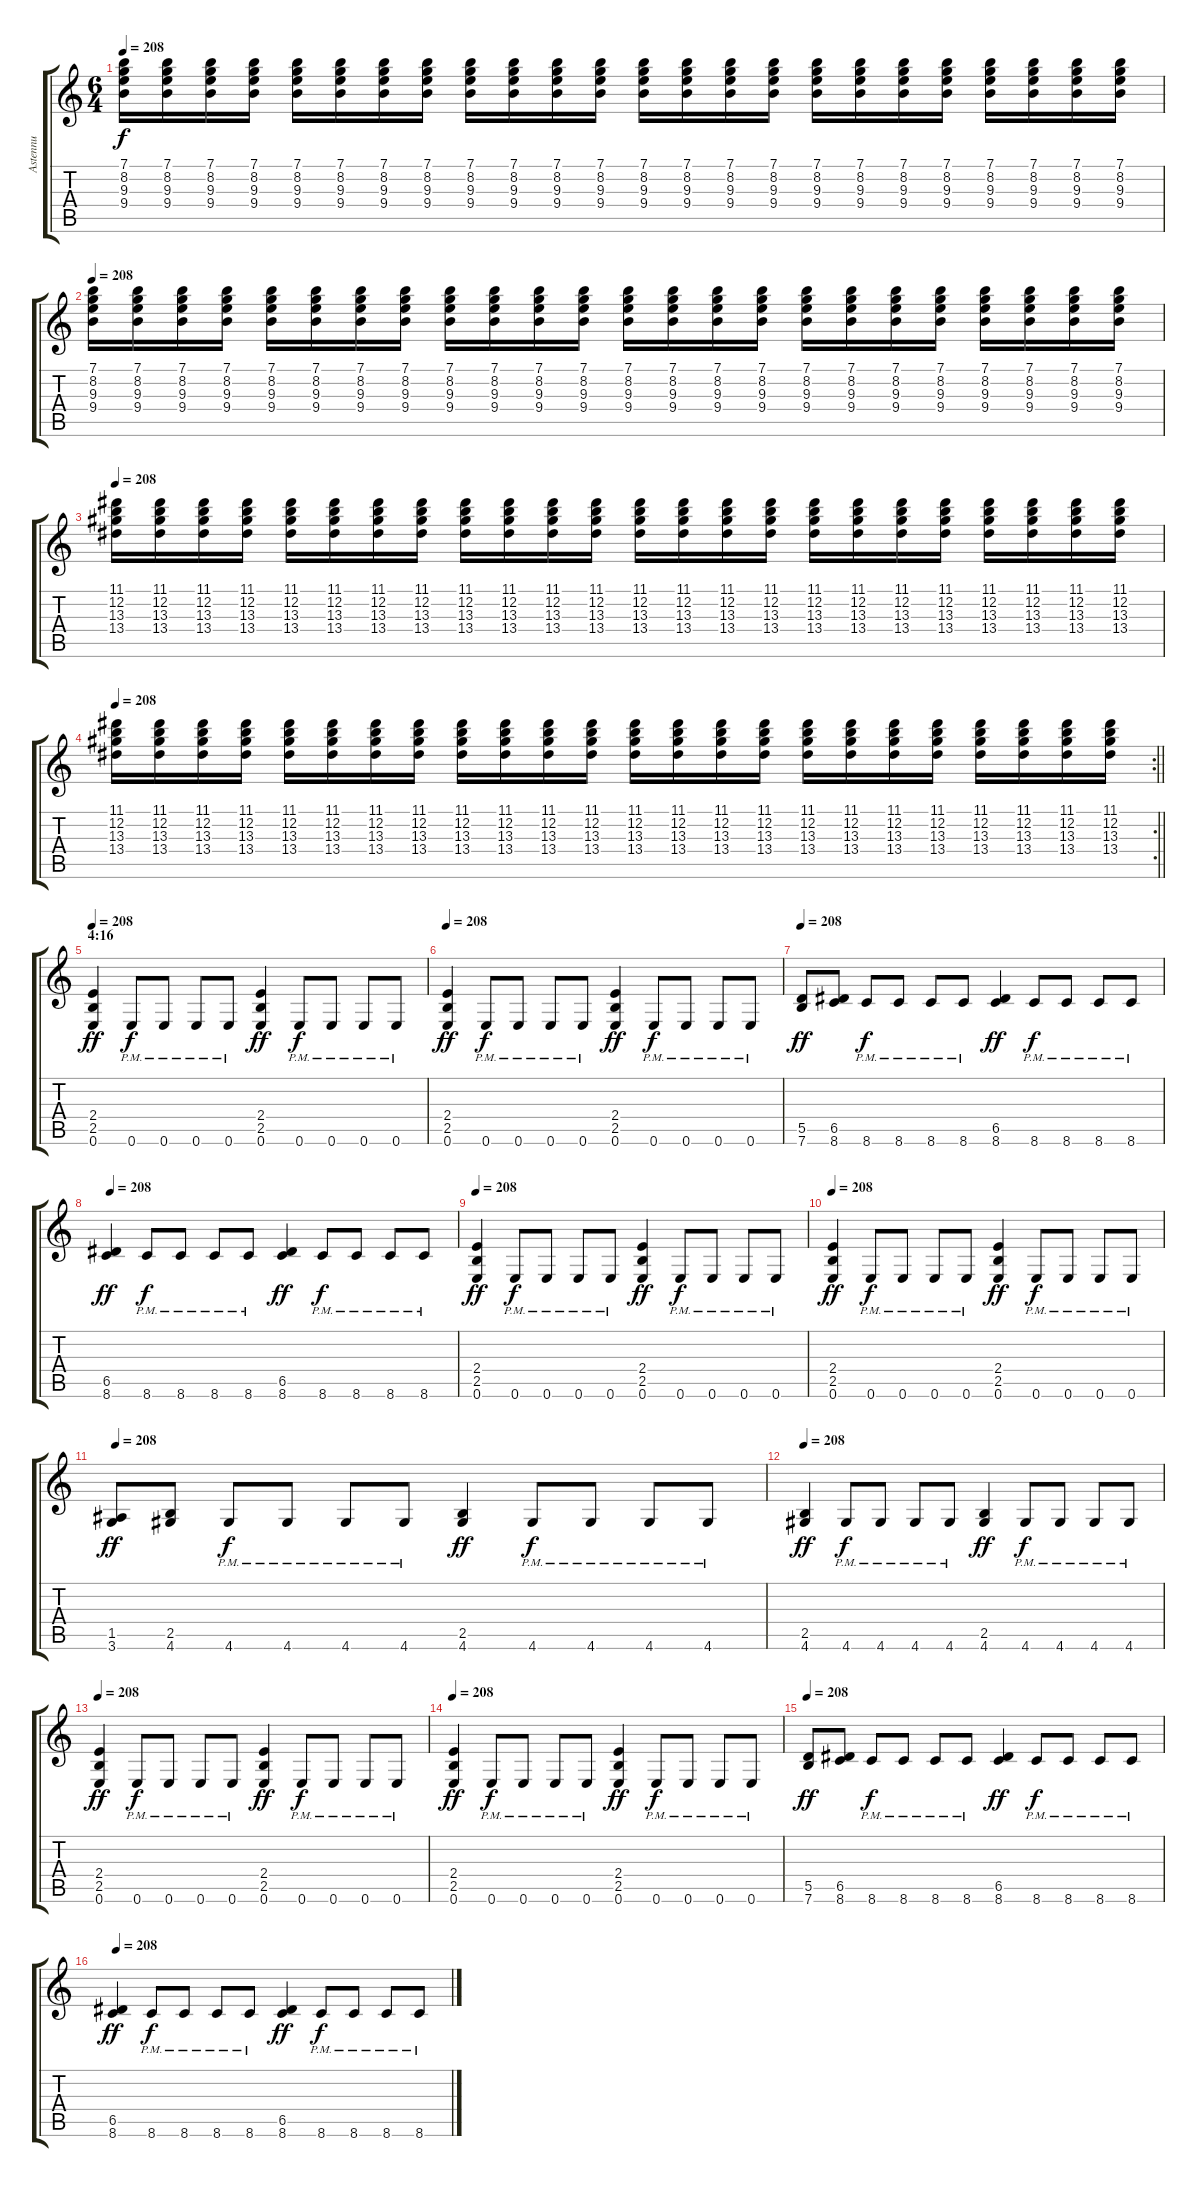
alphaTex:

\track ("Astennu" "Astennu") {instrument distortionguitar}
\staff {score tabs}
\tuning (E4 B3 G3 D3 A2 E2) {hide}
\ts (6 4)
\tempo 208
\clef g2
\ks c
(7.1 8.2 9.3 9.4).16{dy f} (7.1 8.2 9.3 9.4).16 (7.1 8.2 9.3 9.4).16 (7.1 8.2 9.3 9.4).16 (7.1 8.2 9.3 9.4).16 (7.1 8.2 9.3 9.4).16 (7.1 8.2 9.3 9.4).16 (7.1 8.2 9.3 9.4).16 (7.1 8.2 9.3 9.4).16 (7.1 8.2 9.3 9.4).16 (7.1 8.2 9.3 9.4).16 (7.1 8.2 9.3 9.4).16 (7.1 8.2 9.3 9.4).16 (7.1 8.2 9.3 9.4).16 (7.1 8.2 9.3 9.4).16 (7.1 8.2 9.3 9.4).16 (7.1 8.2 9.3 9.4).16 (7.1 8.2 9.3 9.4).16 (7.1 8.2 9.3 9.4).16 (7.1 8.2 9.3 9.4).16 (7.1 8.2 9.3 9.4).16 (7.1 8.2 9.3 9.4).16 (7.1 8.2 9.3 9.4).16 (7.1 8.2 9.3 9.4).16 |
\tempo 208
(7.1 8.2 9.3 9.4).16 (7.1 8.2 9.3 9.4).16 (7.1 8.2 9.3 9.4).16 (7.1 8.2 9.3 9.4).16 (7.1 8.2 9.3 9.4).16 (7.1 8.2 9.3 9.4).16 (7.1 8.2 9.3 9.4).16 (7.1 8.2 9.3 9.4).16 (7.1 8.2 9.3 9.4).16 (7.1 8.2 9.3 9.4).16 (7.1 8.2 9.3 9.4).16 (7.1 8.2 9.3 9.4).16 (7.1 8.2 9.3 9.4).16 (7.1 8.2 9.3 9.4).16 (7.1 8.2 9.3 9.4).16 (7.1 8.2 9.3 9.4).16 (7.1 8.2 9.3 9.4).16 (7.1 8.2 9.3 9.4).16 (7.1 8.2 9.3 9.4).16 (7.1 8.2 9.3 9.4).16 (7.1 8.2 9.3 9.4).16 (7.1 8.2 9.3 9.4).16 (7.1 8.2 9.3 9.4).16 (7.1 8.2 9.3 9.4).16 |
\tempo 208
(11.1 12.2 13.3 13.4).16 (11.1 12.2 13.3 13.4).16 (11.1 12.2 13.3 13.4).16 (11.1 12.2 13.3 13.4).16 (11.1 12.2 13.3 13.4).16 (11.1 12.2 13.3 13.4).16 (11.1 12.2 13.3 13.4).16 (11.1 12.2 13.3 13.4).16 (11.1 12.2 13.3 13.4).16 (11.1 12.2 13.3 13.4).16 (11.1 12.2 13.3 13.4).16 (11.1 12.2 13.3 13.4).16 (11.1 12.2 13.3 13.4).16 (11.1 12.2 13.3 13.4).16 (11.1 12.2 13.3 13.4).16 (11.1 12.2 13.3 13.4).16 (11.1 12.2 13.3 13.4).16 (11.1 12.2 13.3 13.4).16 (11.1 12.2 13.3 13.4).16 (11.1 12.2 13.3 13.4).16 (11.1 12.2 13.3 13.4).16 (11.1 12.2 13.3 13.4).16 (11.1 12.2 13.3 13.4).16 (11.1 12.2 13.3 13.4).16 |
\rc 2
\tempo 208
\barLineRight lightlight
(11.1 12.2 13.3 13.4).16 (11.1 12.2 13.3 13.4).16 (11.1 12.2 13.3 13.4).16 (11.1 12.2 13.3 13.4).16 (11.1 12.2 13.3 13.4).16 (11.1 12.2 13.3 13.4).16 (11.1 12.2 13.3 13.4).16 (11.1 12.2 13.3 13.4).16 (11.1 12.2 13.3 13.4).16 (11.1 12.2 13.3 13.4).16 (11.1 12.2 13.3 13.4).16 (11.1 12.2 13.3 13.4).16 (11.1 12.2 13.3 13.4).16 (11.1 12.2 13.3 13.4).16 (11.1 12.2 13.3 13.4).16 (11.1 12.2 13.3 13.4).16 (11.1 12.2 13.3 13.4).16 (11.1 12.2 13.3 13.4).16 (11.1 12.2 13.3 13.4).16 (11.1 12.2 13.3 13.4).16 (11.1 12.2 13.3 13.4).16 (11.1 12.2 13.3 13.4).16 (11.1 12.2 13.3 13.4).16 (11.1 12.2 13.3 13.4).16 |
\section ("" "4:16")
\tempo 208
(2.4 2.5 0.6).4{dy ff} 0.6{pm}.8{dy f} 0.6{pm}.8 0.6{pm}.8 0.6{pm}.8 (2.4 2.5 0.6).4{dy ff} 0.6{pm}.8{dy f} 0.6{pm}.8 0.6{pm}.8 0.6{pm}.8 |
\tempo 208
(2.4 2.5 0.6).4{dy ff} 0.6{pm}.8{dy f} 0.6{pm}.8 0.6{pm}.8 0.6{pm}.8 (2.4 2.5 0.6).4{dy ff} 0.6{pm}.8{dy f} 0.6{pm}.8 0.6{pm}.8 0.6{pm}.8 |
\tempo 208
(5.5 7.6).8{dy ff} (6.5 8.6).8 8.6{pm}.8{dy f} 8.6{pm}.8 8.6{pm}.8 8.6{pm}.8 (6.5 8.6).4{dy ff} 8.6{pm}.8{dy f} 8.6{pm}.8 8.6{pm}.8 8.6{pm}.8 |
\tempo 208
(6.5 8.6).4{dy ff} 8.6{pm}.8{dy f} 8.6{pm}.8 8.6{pm}.8 8.6{pm}.8 (6.5 8.6).4{dy ff} 8.6{pm}.8{dy f} 8.6{pm}.8 8.6{pm}.8 8.6{pm}.8 |
\tempo 208
(2.4 2.5 0.6).4{dy ff} 0.6{pm}.8{dy f} 0.6{pm}.8 0.6{pm}.8 0.6{pm}.8 (2.4 2.5 0.6).4{dy ff} 0.6{pm}.8{dy f} 0.6{pm}.8 0.6{pm}.8 0.6{pm}.8 |
\tempo 208
(2.4 2.5 0.6).4{dy ff} 0.6{pm}.8{dy f} 0.6{pm}.8 0.6{pm}.8 0.6{pm}.8 (2.4 2.5 0.6).4{dy ff} 0.6{pm}.8{dy f} 0.6{pm}.8 0.6{pm}.8 0.6{pm}.8 |
\tempo 208
(1.5 3.6).8{dy ff} (2.5 4.6).8 4.6{pm}.8{dy f} 4.6{pm}.8 4.6{pm}.8 4.6{pm}.8 (2.5 4.6).4{dy ff} 4.6{pm}.8{dy f} 4.6{pm}.8 4.6{pm}.8 4.6{pm}.8 |
\tempo 208
(2.5 4.6).4{dy ff} 4.6{pm}.8{dy f} 4.6{pm}.8 4.6{pm}.8 4.6{pm}.8 (2.5 4.6).4{dy ff} 4.6{pm}.8{dy f} 4.6{pm}.8 4.6{pm}.8 4.6{pm}.8 |
\tempo 208
(2.4 2.5 0.6).4{dy ff} 0.6{pm}.8{dy f} 0.6{pm}.8 0.6{pm}.8 0.6{pm}.8 (2.4 2.5 0.6).4{dy ff} 0.6{pm}.8{dy f} 0.6{pm}.8 0.6{pm}.8 0.6{pm}.8 |
\tempo 208
(2.4 2.5 0.6).4{dy ff} 0.6{pm}.8{dy f} 0.6{pm}.8 0.6{pm}.8 0.6{pm}.8 (2.4 2.5 0.6).4{dy ff} 0.6{pm}.8{dy f} 0.6{pm}.8 0.6{pm}.8 0.6{pm}.8 |
\tempo 208
(5.5 7.6).8{dy ff} (6.5 8.6).8 8.6{pm}.8{dy f} 8.6{pm}.8 8.6{pm}.8 8.6{pm}.8 (6.5 8.6).4{dy ff} 8.6{pm}.8{dy f} 8.6{pm}.8 8.6{pm}.8 8.6{pm}.8 |
\tempo 208
(6.5 8.6).4{dy ff} 8.6{pm}.8{dy f} 8.6{pm}.8 8.6{pm}.8 8.6{pm}.8 (6.5 8.6).4{dy ff} 8.6{pm}.8{dy f} 8.6{pm}.8 8.6{pm}.8 8.6{pm}.8
